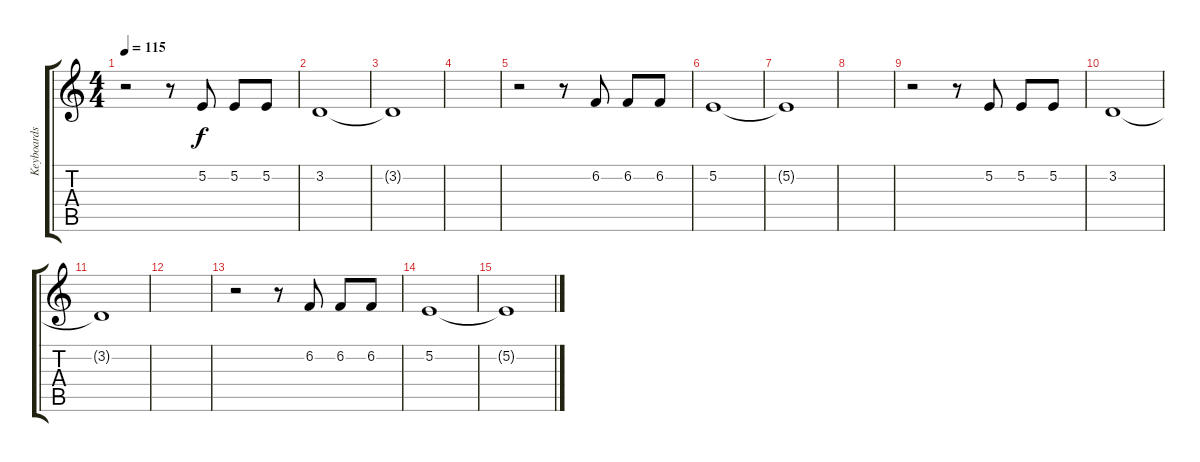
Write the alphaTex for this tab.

\track ("Keyboards II" "Keyboards ") {instrument fx5brightness}
\staff {score tabs}
\tuning (E4 B3 G3 D3 A2 E2) {hide}
\ts (4 4)
\tempo 115
\clef g2
\ks c
r.2{dy f} r.8 5.2.8 5.2.8 5.2.8 |
3.2.1 |
3.2{t}.1 |
|
r.2{volume 10 instrument fx5brightness} r.8 6.2.8 6.2.8 6.2.8 |
5.2.1 |
5.2{t}.1 |
|
r.2 r.8 5.2.8 5.2.8 5.2.8 |
3.2.1 |
3.2{t}.1 |
|
r.2{volume 10 instrument fx5brightness} r.8 6.2.8 6.2.8 6.2.8 |
5.2.1 |
5.2{t}.1
